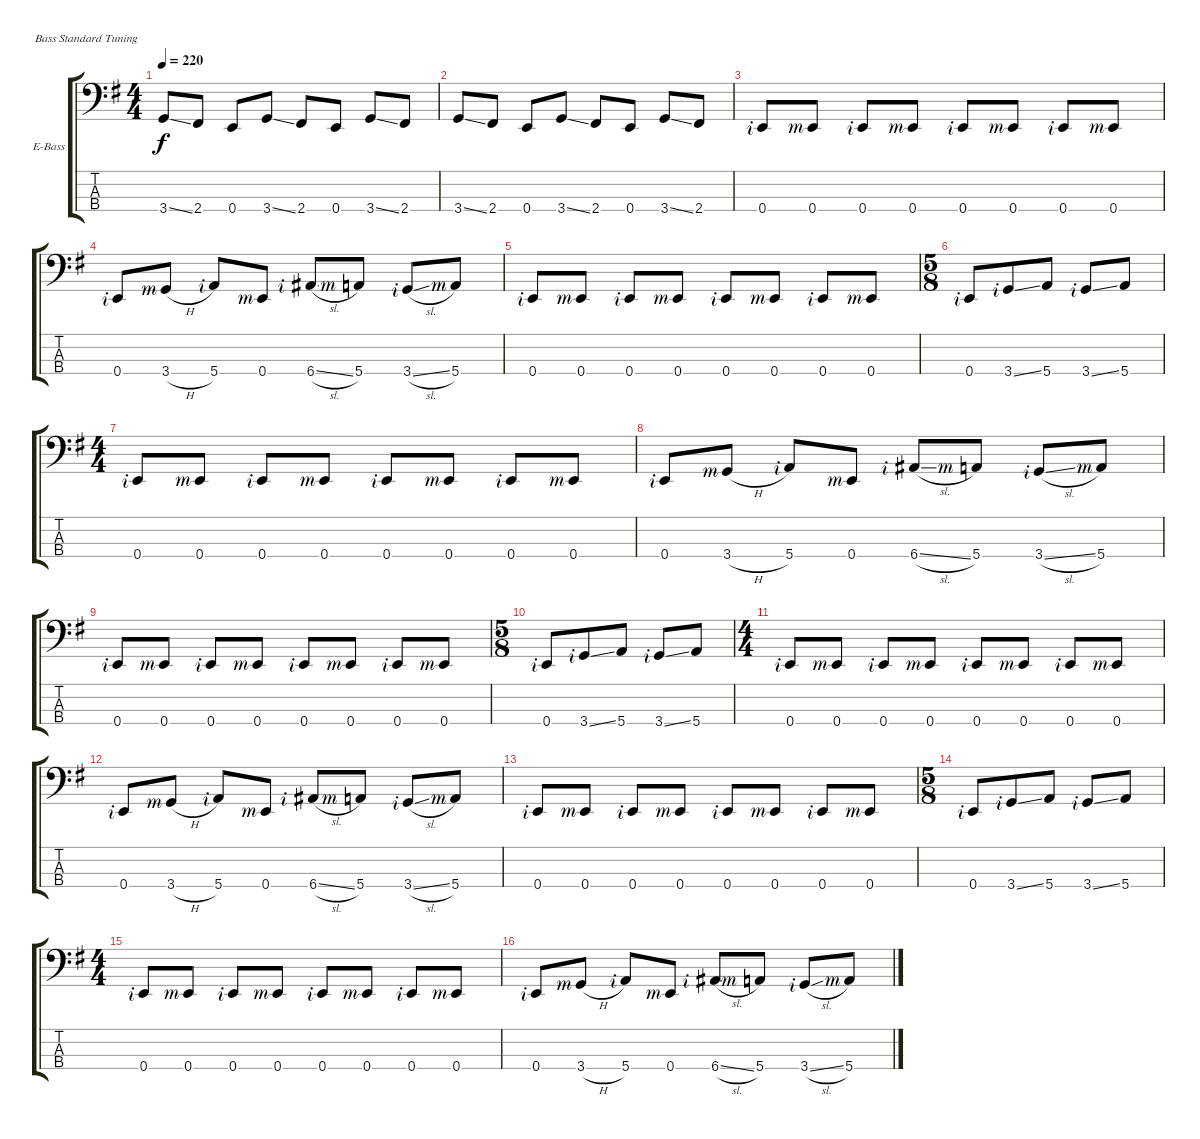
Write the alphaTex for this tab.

\defaultSystemsLayout 4
\bracketExtendMode groupsimilarinstruments
\firstSystemTrackNameOrientation horizontal
\otherSystemsTrackNameOrientation horizontal
\chordDiagramsInScore
\track ("Cliff B." "E-Bass") {instrument electricbassfinger}
\staff {score tabs}
\tuning (G2 D2 A1 E1)
\ts (4 4)
\tempo 220
\clef f4
\scale
0.333333
\ks g
3.4{ss}.8{dy f} 2.4.8 0.4.8 3.4{ss}.8 2.4.8 0.4.8 3.4{ss}.8 2.4.8 |
\scale
0.333333 3.4{ss}.8 2.4.8 0.4.8 3.4{ss}.8 2.4.8 0.4.8 3.4{ss}.8 2.4.8 |
\scale
0.333333 0.4{rf 2}.8 0.4{rf 3}.8 0.4{rf 2}.8 0.4{rf 3}.8 0.4{rf 2}.8 0.4{rf 3}.8 0.4{rf 2}.8 0.4{rf 3}.8 |
\scale
0.256303 0.4{rf 2}.8 3.4{h rf 3}.8 5.4{rf 2}.8 0.4{rf 3}.8 6.4{sl rf 2}.8 5.4{rf 3}.8 3.4{sl rf 2}.8 5.4{rf 3}.8 |
\scale
0.256303 0.4{rf 2}.8 0.4{rf 3}.8 0.4{rf 2}.8 0.4{rf 3}.8 0.4{rf 2}.8 0.4{rf 3}.8 0.4{rf 2}.8 0.4{rf 3}.8 |
\ts (5 8)
\scale
0.487395 0.4{rf 2}.8 3.4{ss rf 2}.8 5.4.8 3.4{ss rf 2}.8 5.4.8 |
\ts (4 4)
\scale
0.487395 0.4{rf 2}.8 0.4{rf 3}.8 0.4{rf 2}.8 0.4{rf 3}.8 0.4{rf 2}.8 0.4{rf 3}.8 0.4{rf 2}.8 0.4{rf 3}.8 |
\scale
0.256303 0.4{rf 2}.8 3.4{h rf 3}.8 5.4{rf 2}.8 0.4{rf 3}.8 6.4{sl rf 2}.8 5.4{rf 3}.8 3.4{sl rf 2}.8 5.4{rf 3}.8 |
\scale
0.256303 0.4{rf 2}.8 0.4{rf 3}.8 0.4{rf 2}.8 0.4{rf 3}.8 0.4{rf 2}.8 0.4{rf 3}.8 0.4{rf 2}.8 0.4{rf 3}.8 |
\ts (5 8)
\scale
0.395904 0.4{rf 2}.8 3.4{ss rf 2}.8 5.4.8 3.4{ss rf 2}.8 5.4.8 |
\ts (4 4)
\scale
0.395904 0.4{rf 2}.8 0.4{rf 3}.8 0.4{rf 2}.8 0.4{rf 3}.8 0.4{rf 2}.8 0.4{rf 3}.8 0.4{rf 2}.8 0.4{rf 3}.8 |
\scale
0.208191 0.4{rf 2}.8 3.4{h rf 3}.8 5.4{rf 2}.8 0.4{rf 3}.8 6.4{sl rf 2}.8 5.4{rf 3}.8 3.4{sl rf 2}.8 5.4{rf 3}.8 |
\scale
0.208191 0.4{rf 2}.8 0.4{rf 3}.8 0.4{rf 2}.8 0.4{rf 3}.8 0.4{rf 2}.8 0.4{rf 3}.8 0.4{rf 2}.8 0.4{rf 3}.8 |
\ts (5 8)
\scale
0.395904 0.4{rf 2}.8 3.4{ss rf 2}.8 5.4.8 3.4{ss rf 2}.8 5.4.8 |
\ts (4 4)
\scale
0.395904 0.4{rf 2}.8 0.4{rf 3}.8 0.4{rf 2}.8 0.4{rf 3}.8 0.4{rf 2}.8 0.4{rf 3}.8 0.4{rf 2}.8 0.4{rf 3}.8 |
\scale
0.256303 0.4{rf 2}.8 3.4{h rf 3}.8 5.4{rf 2}.8 0.4{rf 3}.8 6.4{sl rf 2}.8 5.4{rf 3}.8 3.4{sl rf 2}.8 5.4{rf 3}.8
